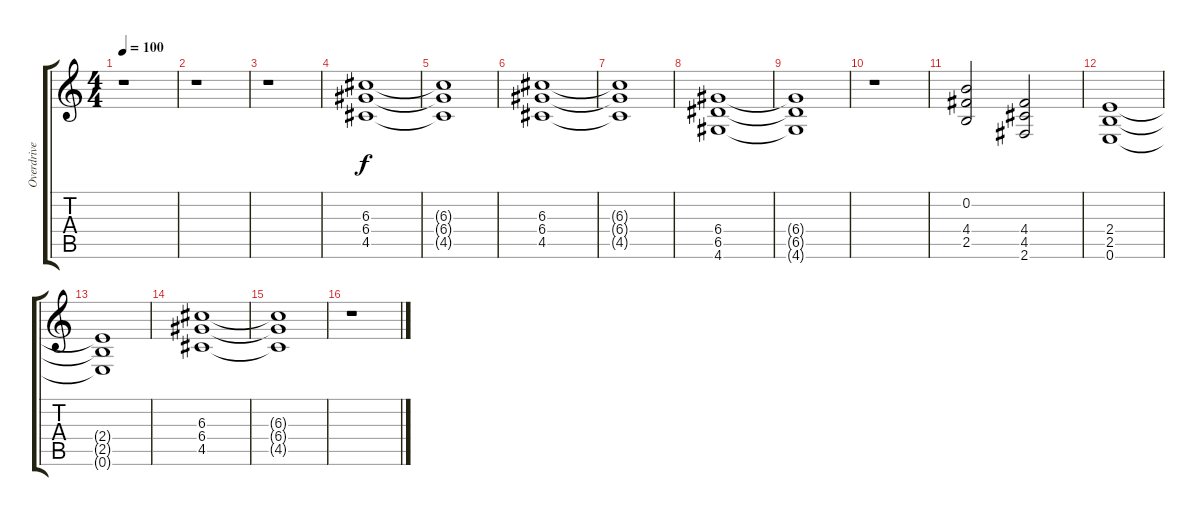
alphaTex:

\track ("Overdrive" "Overdrive") {instrument overdrivenguitar}
\staff {score tabs}
\tuning (E4 B3 G3 D3 A2 E2) {hide}
\ts (4 4)
\tempo 100
\clef g2
\ks c
r.1{dy f instrument overdrivenguitar} |
r.1 |
r.1 |
(6.3 6.4 4.5).1 |
(6.3{t} 6.4{t} 4.5{t}).1 |
(6.3 6.4 4.5).1 |
(6.3{t} 6.4{t} 4.5{t}).1 |
(6.4 6.5 4.6).1 |
(6.4{t} 6.5{t} 4.6{t}).1 |
r.1 |
(0.2 4.4 2.5).2 (4.4 4.5 2.6).2 |
(2.4 2.5 0.6).1 |
(2.4{t} 2.5{t} 0.6{t}).1 |
(6.3 6.4 4.5).1 |
(6.3{t} 6.4{t} 4.5{t}).1 |
r.1
